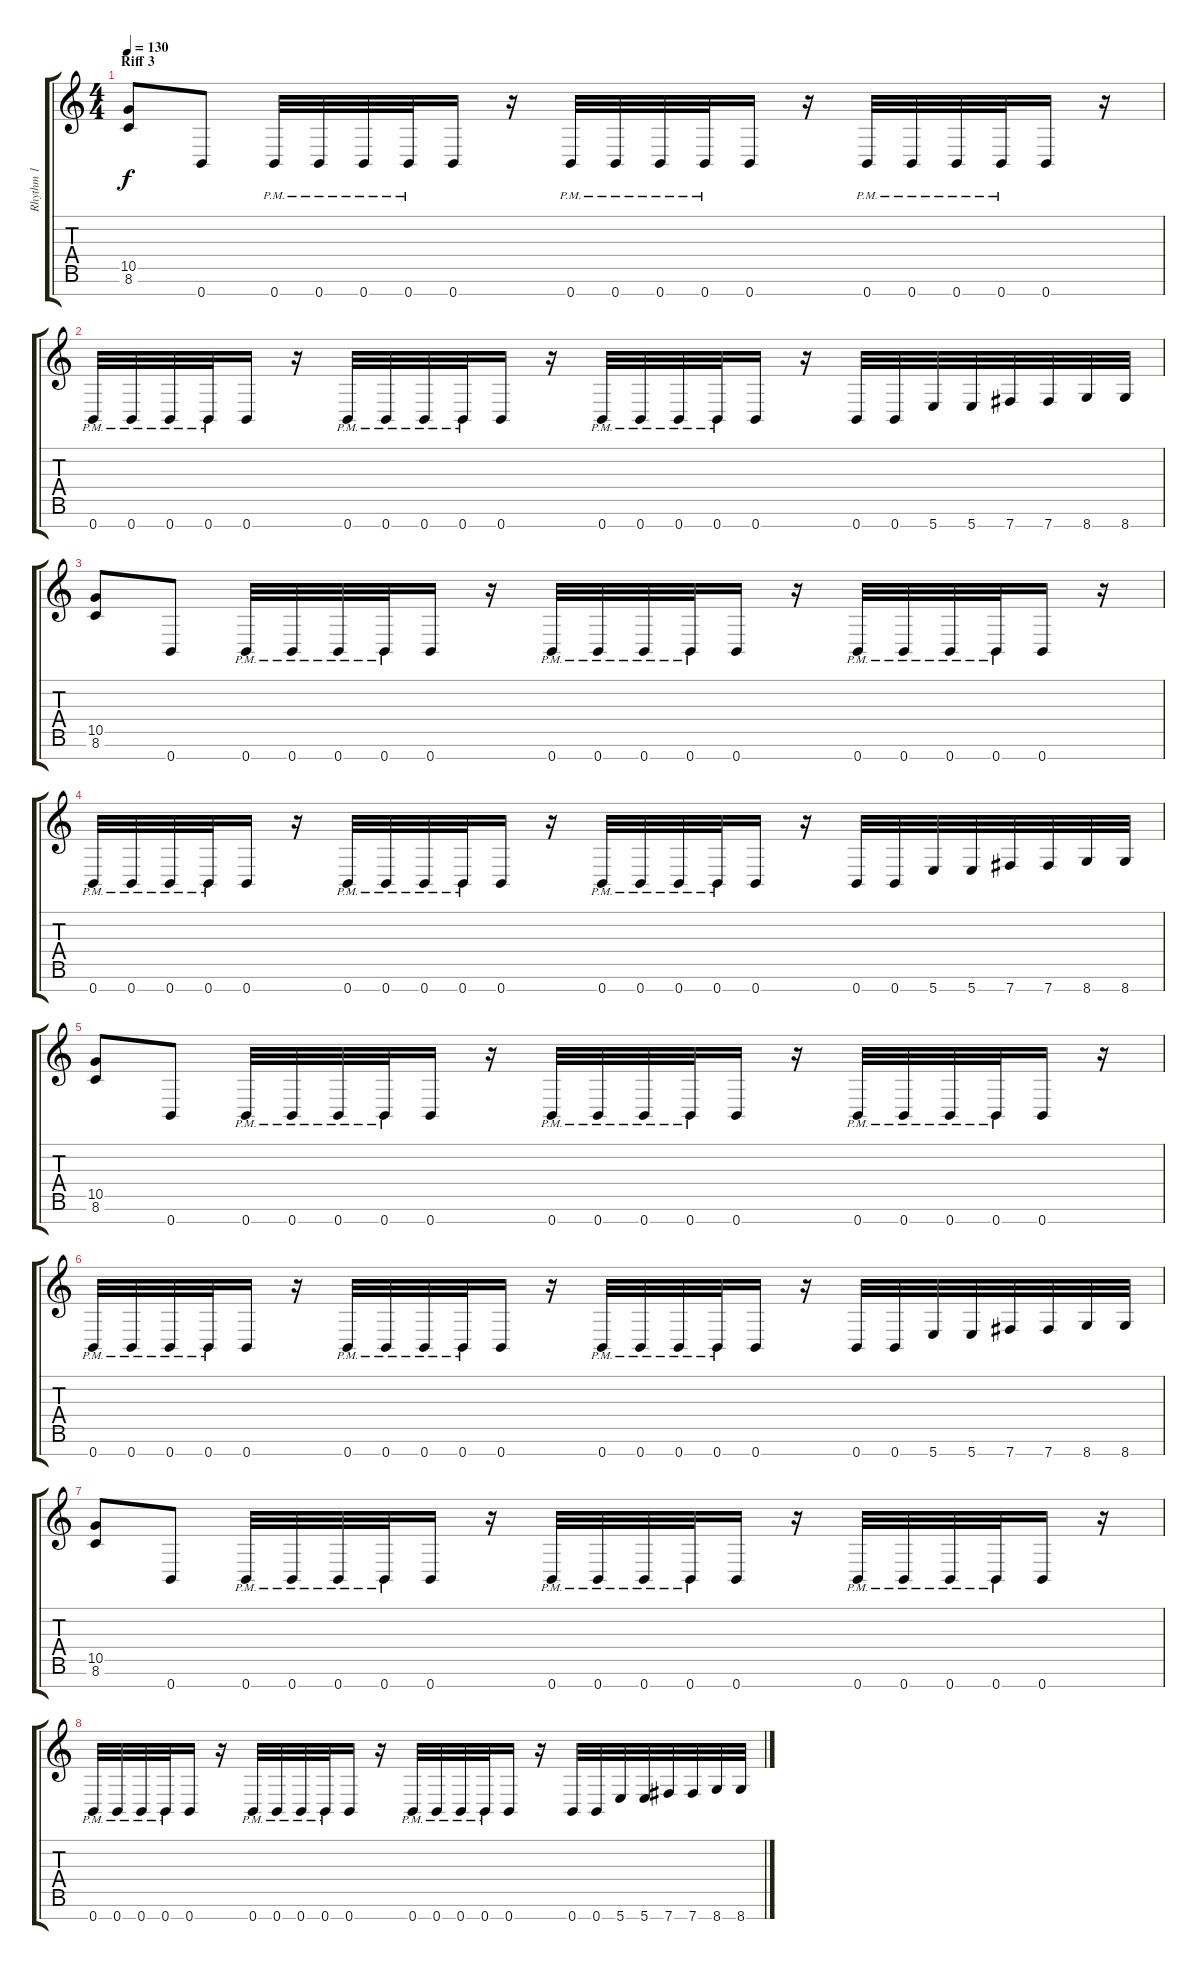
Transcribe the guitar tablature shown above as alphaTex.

\track ("Rhythm 1" "Rhythm 1") {instrument distortionguitar}
\staff {score tabs}
\tuning (E4 B3 G3 D3 A2 E2 B1) {hide}
\ts (4 4)
\section ("" "Riff 3")
\tempo 130
\clef g2
\ks c
(10.5 8.6).8{dy f} 0.7.8 0.7{pm}.32 0.7{pm}.32 0.7{pm}.32 0.7{pm}.32 0.7.16 r.16 0.7{pm}.32 0.7{pm}.32 0.7{pm}.32 0.7{pm}.32 0.7.16 r.16 0.7{pm}.32 0.7{pm}.32 0.7{pm}.32 0.7{pm}.32 0.7.16 r.16 |
0.7{pm}.32 0.7{pm}.32 0.7{pm}.32 0.7{pm}.32 0.7.16 r.16 0.7{pm}.32 0.7{pm}.32 0.7{pm}.32 0.7{pm}.32 0.7.16 r.16 0.7{pm}.32 0.7{pm}.32 0.7{pm}.32 0.7{pm}.32 0.7.16 r.16 0.7.32 0.7.32 5.7.32 5.7.32 7.7.32 7.7.32 8.7.32 8.7.32 |
(10.5 8.6).8 0.7.8 0.7{pm}.32 0.7{pm}.32 0.7{pm}.32 0.7{pm}.32 0.7.16 r.16 0.7{pm}.32 0.7{pm}.32 0.7{pm}.32 0.7{pm}.32 0.7.16 r.16 0.7{pm}.32 0.7{pm}.32 0.7{pm}.32 0.7{pm}.32 0.7.16 r.16 |
0.7{pm}.32 0.7{pm}.32 0.7{pm}.32 0.7{pm}.32 0.7.16 r.16 0.7{pm}.32 0.7{pm}.32 0.7{pm}.32 0.7{pm}.32 0.7.16 r.16 0.7{pm}.32 0.7{pm}.32 0.7{pm}.32 0.7{pm}.32 0.7.16 r.16 0.7.32 0.7.32 5.7.32 5.7.32 7.7.32 7.7.32 8.7.32 8.7.32 |
(10.5 8.6).8 0.7.8 0.7{pm}.32 0.7{pm}.32 0.7{pm}.32 0.7{pm}.32 0.7.16 r.16 0.7{pm}.32 0.7{pm}.32 0.7{pm}.32 0.7{pm}.32 0.7.16 r.16 0.7{pm}.32 0.7{pm}.32 0.7{pm}.32 0.7{pm}.32 0.7.16 r.16 |
0.7{pm}.32 0.7{pm}.32 0.7{pm}.32 0.7{pm}.32 0.7.16 r.16 0.7{pm}.32 0.7{pm}.32 0.7{pm}.32 0.7{pm}.32 0.7.16 r.16 0.7{pm}.32 0.7{pm}.32 0.7{pm}.32 0.7{pm}.32 0.7.16 r.16 0.7.32 0.7.32 5.7.32 5.7.32 7.7.32 7.7.32 8.7.32 8.7.32 |
(10.5 8.6).8 0.7.8 0.7{pm}.32 0.7{pm}.32 0.7{pm}.32 0.7{pm}.32 0.7.16 r.16 0.7{pm}.32 0.7{pm}.32 0.7{pm}.32 0.7{pm}.32 0.7.16 r.16 0.7{pm}.32 0.7{pm}.32 0.7{pm}.32 0.7{pm}.32 0.7.16 r.16 |
0.7{pm}.32 0.7{pm}.32 0.7{pm}.32 0.7{pm}.32 0.7.16 r.16 0.7{pm}.32 0.7{pm}.32 0.7{pm}.32 0.7{pm}.32 0.7.16 r.16 0.7{pm}.32 0.7{pm}.32 0.7{pm}.32 0.7{pm}.32 0.7.16 r.16 0.7.32 0.7.32 5.7.32 5.7.32 7.7.32 7.7.32 8.7.32 8.7.32
